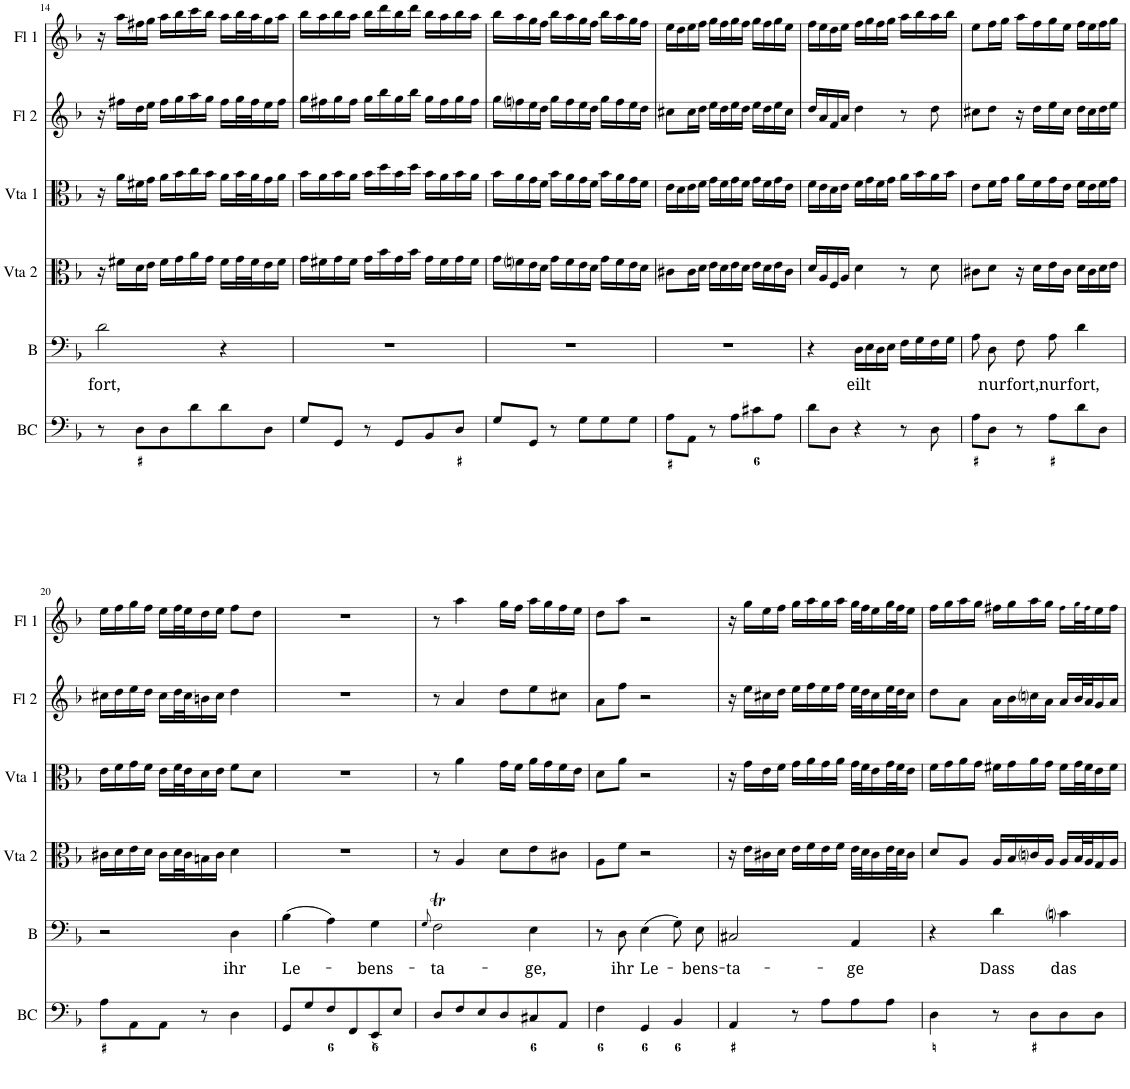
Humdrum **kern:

**kern	**kern	**text	**kern	**kern	**kern	**kern
*part6	*part5	*part5	*part4	*part3	*part2	*part1
*staff6	*staff5	*staff5	*staff4	*staff3	*staff2	*staff1
*I"Basso continuo	*I"Bass	*	*I"Violetta 2	*I"Violetta 1	*I"Flauto 2	*I"Flauto 1
*I'BC	*I'B	*	*I'Vta 2	*I'Vta 1	*I'Fl 2	*I'Fl 1
!!LO:PB:g=z
*clefF4	*clefF4	*	*clefC3	*clefC3	*clefG2	*clefG2
*Trd7c12	*	*	*	*	*	*
*k[b-]	*k[b-]	*	*k[b-]	*k[b-]	*k[b-]	*k[b-]
*F:	*F:	*	*F:	*F:	*F:	*F:
*M3/4	*M3/4	*	*M3/4	*M3/4	*M3/4	*M3/4
=14	=14	=14	=14	=14	=14	=14
!	!	!LO:LY:b	!	!	!	!
8r	2d\	fort,	16r	16r	16r	16r
.	.	.	16f#X\LL	16a\LL	16ff#X\LL	16aa\LL
8D\L	.	.	16d\	16f#X\	16dd\	16ff#X\
.	.	.	16e\JJ	16g\JJ	16ee\JJ	16gg\JJ
8D\	.	.	16f#\LL	16a\LL	16ff#\LL	16aa\LL
.	.	.	16g\	16b-\	16gg\	16bb-\
8d\	.	.	16a\	16cc\	16aa\	16ccc\
.	.	.	16g\JJ	16b-\JJ	16gg\JJ	16bb-\JJ
8d\	4r	.	16f#\LL	16a\LL	16ff#\LL	16aa\LL
.	.	.	32g\L	32b-\L	32gg\L	32bb-\L
.	.	.	32f#\J	32a\J	32ff#\J	32aa\J
8D\J	.	.	16e\	16g\	16ee\	16gg\
.	.	.	16f#\JJ	16a\JJ	16ff#\JJ	16aa\JJ
=15	=15	=15	=15	=15	=15	=15
8G/L	2.r	.	16g\LL	16b-\LL	16gg\LL	16bb-\LL
.	.	.	16f#X\	16a\	16ff#X\	16aa\
8GG/J	.	.	16g\	16b-\	16gg\	16bb-\
.	.	.	16f#\JJ	16a\JJ	16ff#\JJ	16aa\JJ
8r	.	.	16g\LL	16b-\LL	16gg\LL	16bb-\LL
.	.	.	16b-\	16dd\	16bb-\	16ddd\
8GG/L	.	.	16g\	16b-\	16gg\	16bb-\
.	.	.	16b-\JJ	16dd\JJ	16bb-\JJ	16ddd\JJ
8BB-/	.	.	16g\LL	16b-\LL	16gg\LL	16bb-\LL
.	.	.	16f#\	16a\	16ff#\	16aa\
8D/J	.	.	16g\	16b-\	16gg\	16bb-\
.	.	.	16f#\JJ	16a\JJ	16ff#\JJ	16aa\JJ
=16	=16	=16	=16	=16	=16	=16
8G/L	2.r	.	16g\LL	16b-\LL	16gg\LL	16bb-\LL
.	.	.	16fni\	16a\	16ffni\	16aa\
8GG/J	.	.	16e\	16g\	16ee\	16gg\
.	.	.	16d\JJ	16f\JJ	16dd\JJ	16ff\JJ
8r	.	.	16g\LL	16b-\LL	16gg\LL	16bb-\LL
.	.	.	16f\	16a\	16ff\	16aa\
8G\L	.	.	16e\	16g\	16ee\	16gg\
.	.	.	16d\JJ	16f\JJ	16dd\JJ	16ff\JJ
8G\	.	.	16g\LL	16b-\LL	16gg\LL	16bb-\LL
.	.	.	16f\	16a\	16ff\	16aa\
8G\J	.	.	16e\	16g\	16ee\	16gg\
.	.	.	16d\JJ	16f\JJ	16dd\JJ	16ff\JJ
=17	=17	=17	=17	=17	=17	=17
8A\L	2.r	.	8c#X\L	16e\LL	8cc#X\L	16ee\LL
.	.	.	.	16d\	.	16dd\
8AA\J	.	.	16c#\L	16e\	16cc#\L	16ee\
.	.	.	16d\JJ	16f\JJ	16dd\JJ	16ff\JJ
8r	.	.	16e\LL	16g\LL	16ee\LL	16gg\LL
.	.	.	16d\	16f\	16dd\	16ff\
8A\L	.	.	16e\	16g\	16ee\	16gg\
.	.	.	16d\JJ	16f\JJ	16dd\JJ	16ff\JJ
8c#X\	.	.	16e\LL	16g\LL	16ee\LL	16gg\LL
.	.	.	16d\	16f\	16dd\	16ff\
8A\J	.	.	16e\	16g\	16ee\	16gg\
.	.	.	16c#\JJ	16e\JJ	16cc#\JJ	16ee\JJ
=18	=18	=18	=18	=18	=18	=18
8d\L	4r	.	16d/LL	16f\LL	16dd/LL	16ff\LL
.	.	.	16A/	16e\	16a/	16ee\
8D\J	.	.	16F/	16d\	16f/	16dd\
.	.	.	16A/JJ	16e\JJ	16a/JJ	16ee\JJ
!	!	!LO:LY:b	!	!	!	!
4r	16D\LL	eilt	4d\	16f\LL	4dd\	16ff\LL
.	16E\	.	.	16g\	.	16gg\
.	16D\	.	.	16f\	.	16ff\
.	16E\JJ	.	.	16g\JJ	.	16gg\JJ
8r	16F\LL	.	8r	16a\LL	8r	16aa\LL
.	16G\	.	.	16b-\	.	16bb-\
8D\	16F\	.	8d\	16a\	8dd\	16aa\
.	16G\JJ	.	.	16b-\JJ	.	16bb-\JJ
=19	=19	=19	=19	=19	=19	=19
8A\L	8A\	.	8c#X\L	8e\L	8cc#X\L	8ee\L
!	!	!LO:LY:b	!	!	!	!
8D\J	8D\	nur	8d\J	16f\L	8dd\J	16ff\L
.	.	.	.	16g\JJ	.	16gg\JJ
!	!	!LO:LY:b	!	!	!	!
8r	8F\	fort,	16r	16a\LL	16r	16aa\LL
.	.	.	16d\LL	16f\	16dd\LL	16ff\
!	!	!LO:LY:b	!	!	!	!
8A\L	8A\	nur	16e\	16g\	16ee\	16gg\
.	.	.	16c#\JJ	16e\JJ	16cc#\JJ	16ee\JJ
!	!	!LO:LY:b	!	!	!	!
8d\	4d\	fort,	16d\LL	16f\LL	16dd\LL	16ff\LL
.	.	.	16c#\	16e\	16cc#\	16ee\
8D\J	.	.	16d\	16f\	16dd\	16ff\
.	.	.	16e\JJ	16g\JJ	16ee\JJ	16gg\JJ
!!LO:LB:g=z
=20	=20	=20	=20	=20	=20	=20
8A\L	2r	.	16c#X\LL	16e\LL	16cc#X\LL	16ee\LL
.	.	.	16d\	16f\	16dd\	16ff\
8AA\	.	.	16e\	16g\	16ee\	16gg\
.	.	.	16d\JJ	16f\JJ	16dd\JJ	16ff\JJ
8AA\J	.	.	16c#\LL	16e\LL	16cc#\LL	16ee\LL
.	.	.	32d\L	32f\L	32dd\L	32ff\L
.	.	.	32c#\J	32e\J	32cc#\J	32ee\J
8r	.	.	16Bn\	16d\	16bn\	16dd\
.	.	.	16c#\JJ	16e\JJ	16cc#\JJ	16ee\JJ
!	!	!LO:LY:b	!	!	!	!
4D\	4D\	ihr	4d\	8f\L	4dd\	8ff\L
.	.	.	.	8d\J	.	8dd\J
=21	=21	=21	=21	=21	=21	=21
!	!	!LO:LY:b	!	!	!	!
8GG/L	(>4B-\	Le-	2.r	2.r	2.r	2.r
8G/	.	.	.	.	.	.
8F/	4A\)	.	.	.	.	.
8FF/	.	.	.	.	.	.
!	!	!LO:LY:b	!	!	!	!
8EE/	4G\	-bens-	.	.	.	.
8E/J	.	.	.	.	.	.
=22	=22	=22	=22	=22	=22	=22
.	8qG/	.	.	.	.	.
!	!	!LO:LY:b	!	!	!	!
8D/L	2FT\	-ta-	8r	8r	8r	8r
8F/	.	.	4A/	4a\	4a/	4aa\
8E/	.	.	.	.	.	.
8D/	.	.	8d\L	16g\LL	8dd\L	16gg\LL
.	.	.	.	16f\JJ	.	16ff\JJ
!	!	!LO:LY:b	!	!	!	!
8C#X/	4E\	-ge,	8e\	16a\LL	8ee\	16aa\LL
.	.	.	.	16g\	.	16gg\
8AA/J	.	.	8c#X\J	16f\	8cc#X\J	16ff\
.	.	.	.	16e\JJ	.	16ee\JJ
=23	=23	=23	=23	=23	=23	=23
4F\	8r	.	8A\L	8d\L	8a\L	8dd\L
!	!	!LO:LY:b	!	!	!	!
.	8D\	ihr	8f\J	8a\J	8ff\J	8aa\J
!	!	!LO:LY:b	!	!	!	!
4GG/	(>4E\	Le-	2r	2r	2r	2r
4BB-/	8G\)	.	.	.	.	.
!	!	!LO:LY:b	!	!	!	!
.	8E\	-bens-	.	.	.	.
=24	=24	=24	=24	=24	=24	=24
!	!	!LO:LY:b	!	!	!	!
4AA/	2C#X/	-ta-	16r	16r	16r	16r
.	.	.	16e\LL	16g\LL	16ee\LL	16gg\LL
.	.	.	16c#X\	16e\	16cc#X\	16ee\
.	.	.	16d\JJ	16f\JJ	16dd\JJ	16ff\JJ
8r	.	.	16e\LL	16g\LL	16ee\LL	16gg\LL
.	.	.	16f\	16a\	16ff\	16aa\
8A\L	.	.	16e\	16g\	16ee\	16gg\
.	.	.	16f\JJ	16a\JJ	16ff\JJ	16aa\JJ
!	!	!LO:LY:b	!	!	!	!
8A\	4AA/	-ge	32e\LLL	32g\LLL	32ee\LLL	32gg\LLL
.	.	.	32d\J	32f\J	32dd\J	32ff\J
.	.	.	16c#\	16e\	16cc#\	16ee\
8A\J	.	.	32e\L	32g\L	32ee\L	32gg\L
.	.	.	32d\J	32f\J	32dd\J	32ff\J
.	.	.	16c#\JJ	16e\JJ	16cc#\JJ	16ee\JJ
=25	=25	=25	=25	=25	=25	=25
4D\	4r	.	8d/L	16f\LL	8dd\L	16ff\LL
.	.	.	.	16g\	.	16gg\
.	.	.	8A/J	16a\	8a\J	16aa\
.	.	.	.	16g\JJ	.	16gg\JJ
!	!	!LO:LY:b	!	!	!	!
8r	4d\	Dass	16A/LL	16f#X\LL	16a\LL	16ff#X\LL
.	.	.	16B-/	16g\	16b-\	16gg\
8D\L	.	.	16cni/	16a\	16ccni\	16aa\
.	.	.	16A/JJ	16g\JJ	16a\JJ	16gg\JJ
!	!	!LO:LY:b	!	!	!	!
8D\	4cni\	das	16A/LL	16f#\LL	16a/LL	16ff#!\LL
.	.	.	32B-/L	32g\L	32b-/L	32gg!\L
.	.	.	32A/J	32f#\J	32a/J	32ff#!\J
8D\J	.	.	16G/	16e\	16g/	16ee\
.	.	.	16A/JJ	16f#\JJ	16a/JJ	16ff#\JJ
=	=	=	=	=	=	=
*-	*-	*-	*-	*-	*-	*-
